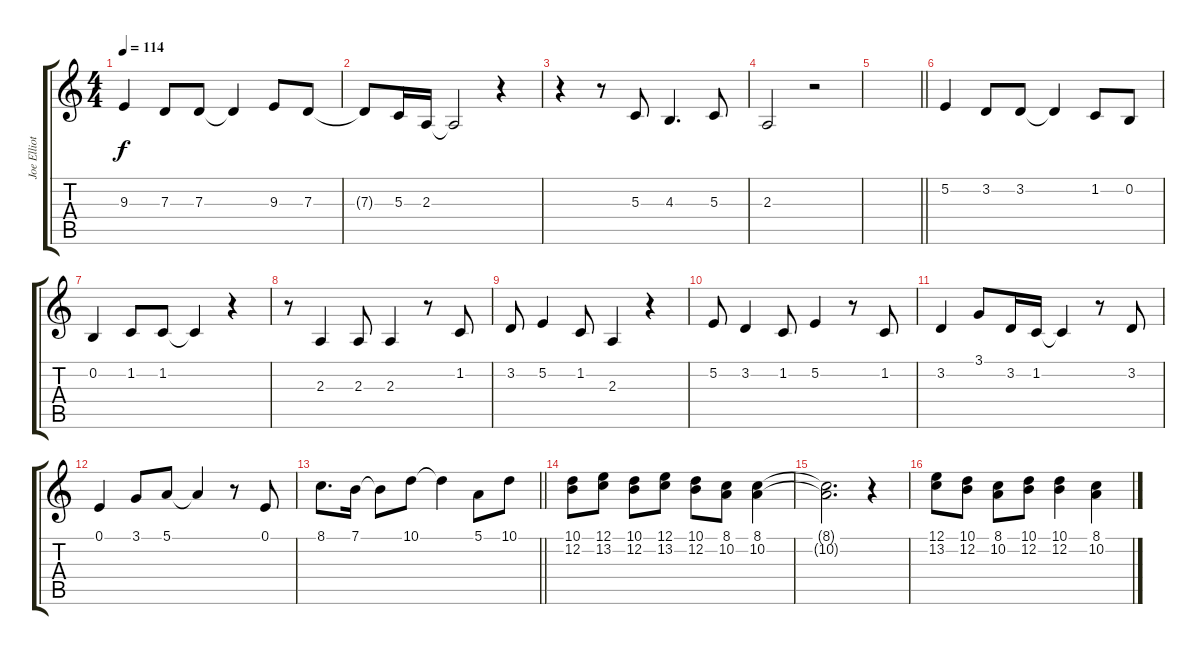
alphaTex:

\track ("Joe Elliott" "Joe Elliot") {instrument lead1square}
\staff {score tabs}
\tuning (E4 B3 G3 D3 A2 E2) {hide}
\ts (4 4)
\tempo 114
\clef g2
\ks aminor
9.3.4{dy f} 7.3.8 7.3.8 7.3{t}.4 9.3.8 7.3.8 |
\ks c
7.3{t}.8 5.3.16 2.3.16 2.3{t}.2 r.4 |
r.4 r.8 5.3.8 4.3.4{d} 5.3.8 |
2.3.2 r.2 |
\barLineRight lightlight
|
5.2.4 3.2.8 3.2.8 3.2{t}.4 1.2.8 0.2.8 |
0.2.4 1.2.8 1.2.8 1.2{t}.4 r.4 |
r.8 2.3.4 2.3.8 2.3.4 r.8 1.2.8 |
3.2.8 5.2.4 1.2.8 2.3.4 r.4 |
5.2.8 3.2.4 1.2.8 5.2.4 r.8 1.2.8 |
3.2.4 3.1.8 3.2.16 1.2.16 1.2{t}.4 r.8 3.2.8 |
0.1.4 3.1.8 5.1.8 5.1{t}.4 r.8 0.1.8 |
\barLineRight lightlight
8.1.8{d} 7.1.16 7.1{t}.8 10.1.8 10.1{t}.4 5.1.8 10.1.8 |
(10.1 12.2).8 (12.1 13.2).8 (10.1 12.2).8 (12.1 13.2).8 (10.1 12.2).8 (8.1 10.2).8 (8.1 10.2).4 |
(8.1{t} 10.2{t}).2{d} r.4 |
(12.1 13.2).8 (10.1 12.2).8 (8.1 10.2).8 (10.1 12.2).8 (10.1 12.2).4 (8.1 10.2).4
